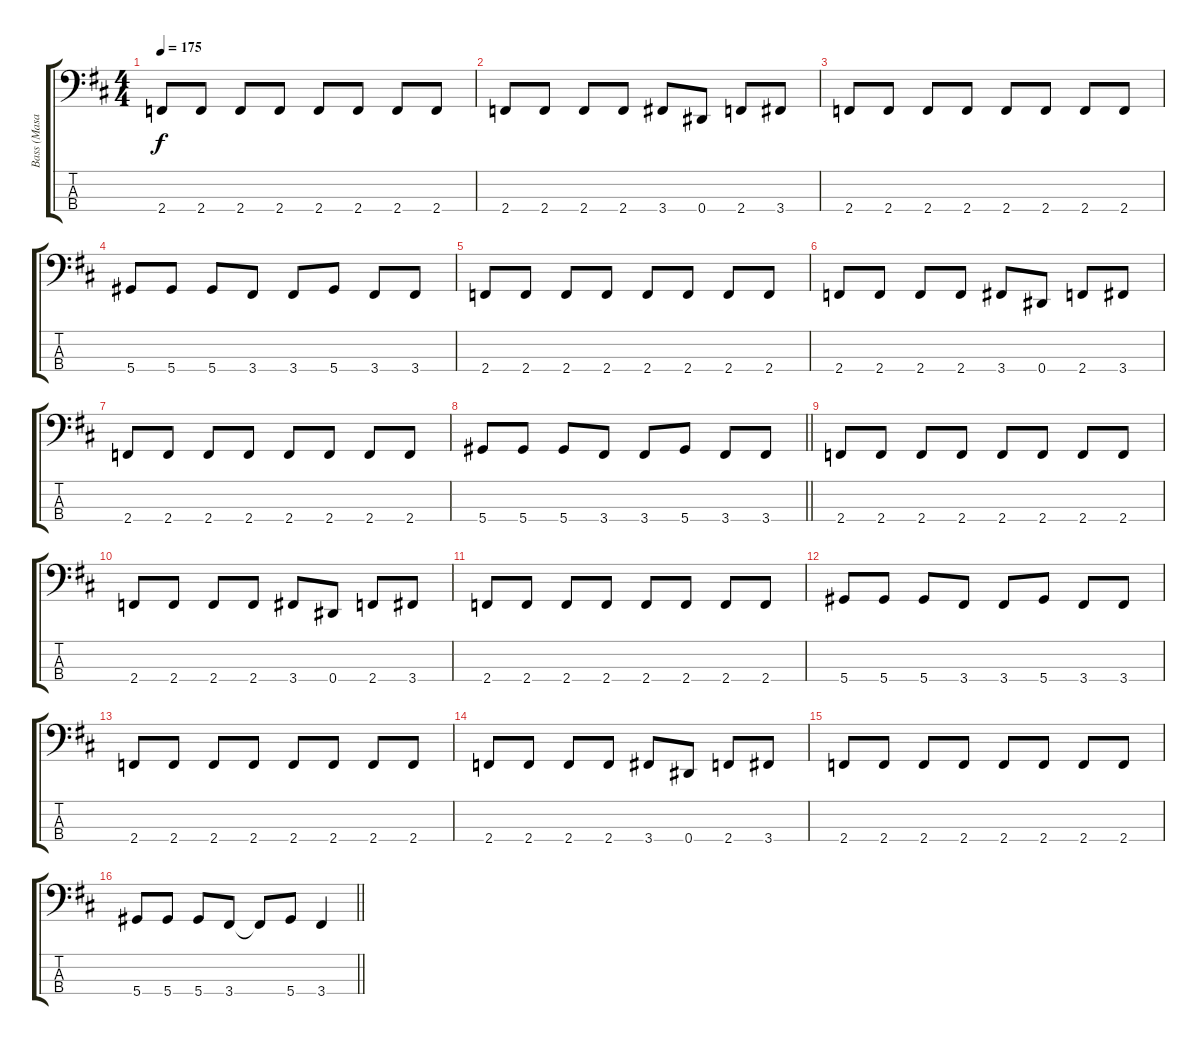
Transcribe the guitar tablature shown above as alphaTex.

\track ("Bass (Masaki)" "Bass (Masa") {instrument electricbassfinger}
\staff {score tabs}
\tuning (Gb2 Db2 Ab1 Eb1) {hide}
\ts (4 4)
\tempo 175
\clef f4
\ks d
2.4.8{dy f instrument electricbassfinger} 2.4.8 2.4.8 2.4.8 2.4.8 2.4.8 2.4.8 2.4.8 |
2.4.8 2.4.8 2.4.8 2.4.8 3.4.8 0.4.8 2.4.8 3.4.8 |
2.4.8 2.4.8 2.4.8 2.4.8 2.4.8 2.4.8 2.4.8 2.4.8 |
5.4.8 5.4.8 5.4.8 3.4.8 3.4.8 5.4.8 3.4.8 3.4.8 |
2.4.8 2.4.8 2.4.8 2.4.8 2.4.8 2.4.8 2.4.8 2.4.8 |
2.4.8 2.4.8 2.4.8 2.4.8 3.4.8 0.4.8 2.4.8 3.4.8 |
2.4.8 2.4.8 2.4.8 2.4.8 2.4.8 2.4.8 2.4.8 2.4.8 |
\barLineRight lightlight
5.4.8 5.4.8 5.4.8 3.4.8 3.4.8 5.4.8 3.4.8 3.4.8 |
2.4.8 2.4.8 2.4.8 2.4.8 2.4.8 2.4.8 2.4.8 2.4.8 |
2.4.8 2.4.8 2.4.8 2.4.8 3.4.8 0.4.8 2.4.8 3.4.8 |
2.4.8 2.4.8 2.4.8 2.4.8 2.4.8 2.4.8 2.4.8 2.4.8 |
5.4.8 5.4.8 5.4.8 3.4.8 3.4.8 5.4.8 3.4.8 3.4.8 |
2.4.8 2.4.8 2.4.8 2.4.8 2.4.8 2.4.8 2.4.8 2.4.8 |
2.4.8 2.4.8 2.4.8 2.4.8 3.4.8 0.4.8 2.4.8 3.4.8 |
2.4.8 2.4.8 2.4.8 2.4.8 2.4.8 2.4.8 2.4.8 2.4.8 |
\barLineRight lightlight
5.4.8 5.4.8 5.4.8 3.4.8 3.4{t}.8 5.4.8 3.4.4
